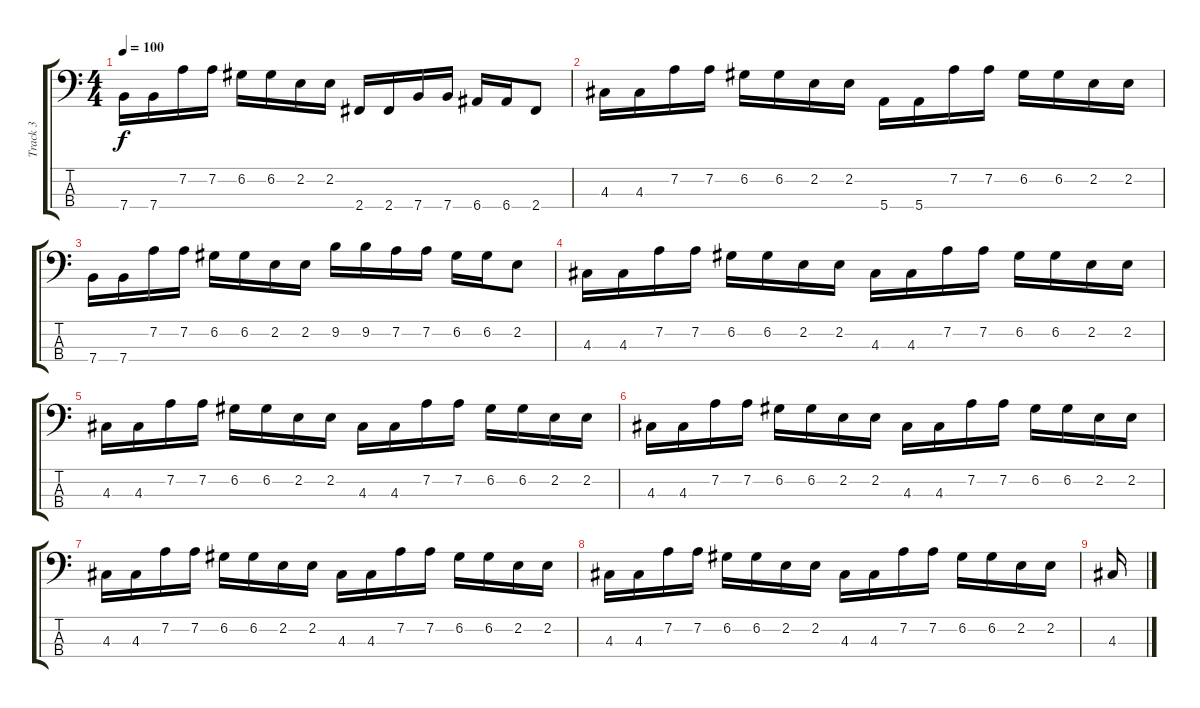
\track ("Track 3" "Track 3") {instrument electricbassfinger}
\staff {score tabs}
\tuning (G2 D2 A1 E1) {hide}
\ts (4 4)
\tempo 100
\clef f4
\ks c
7.4.16{dy f} 7.4.16 7.2.16 7.2.16 6.2.16 6.2.16 2.2.16 2.2.16 2.4.16 2.4.16 7.4.16 7.4.16 6.4.16 6.4.16 2.4.8 |
4.3.16 4.3.16 7.2.16 7.2.16 6.2.16 6.2.16 2.2.16 2.2.16 5.4.16 5.4.16 7.2.16 7.2.16 6.2.16 6.2.16 2.2.16 2.2.16 |
7.4.16 7.4.16 7.2.16 7.2.16 6.2.16 6.2.16 2.2.16 2.2.16 9.2.16 9.2.16 7.2.16 7.2.16 6.2.16 6.2.16 2.2.8 |
4.3.16 4.3.16 7.2.16 7.2.16 6.2.16 6.2.16 2.2.16 2.2.16 4.3.16 4.3.16 7.2.16 7.2.16 6.2.16 6.2.16 2.2.16 2.2.16 |
4.3.16 4.3.16 7.2.16 7.2.16 6.2.16 6.2.16 2.2.16 2.2.16 4.3.16 4.3.16 7.2.16 7.2.16 6.2.16 6.2.16 2.2.16 2.2.16 |
4.3.16 4.3.16 7.2.16 7.2.16 6.2.16 6.2.16 2.2.16 2.2.16 4.3.16 4.3.16 7.2.16 7.2.16 6.2.16 6.2.16 2.2.16 2.2.16 |
4.3.16 4.3.16 7.2.16 7.2.16 6.2.16 6.2.16 2.2.16 2.2.16 4.3.16 4.3.16 7.2.16 7.2.16 6.2.16 6.2.16 2.2.16 2.2.16 |
4.3.16 4.3.16 7.2.16 7.2.16 6.2.16 6.2.16 2.2.16 2.2.16 4.3.16 4.3.16 7.2.16 7.2.16 6.2.16 6.2.16 2.2.16 2.2.16 |
4.3.16
